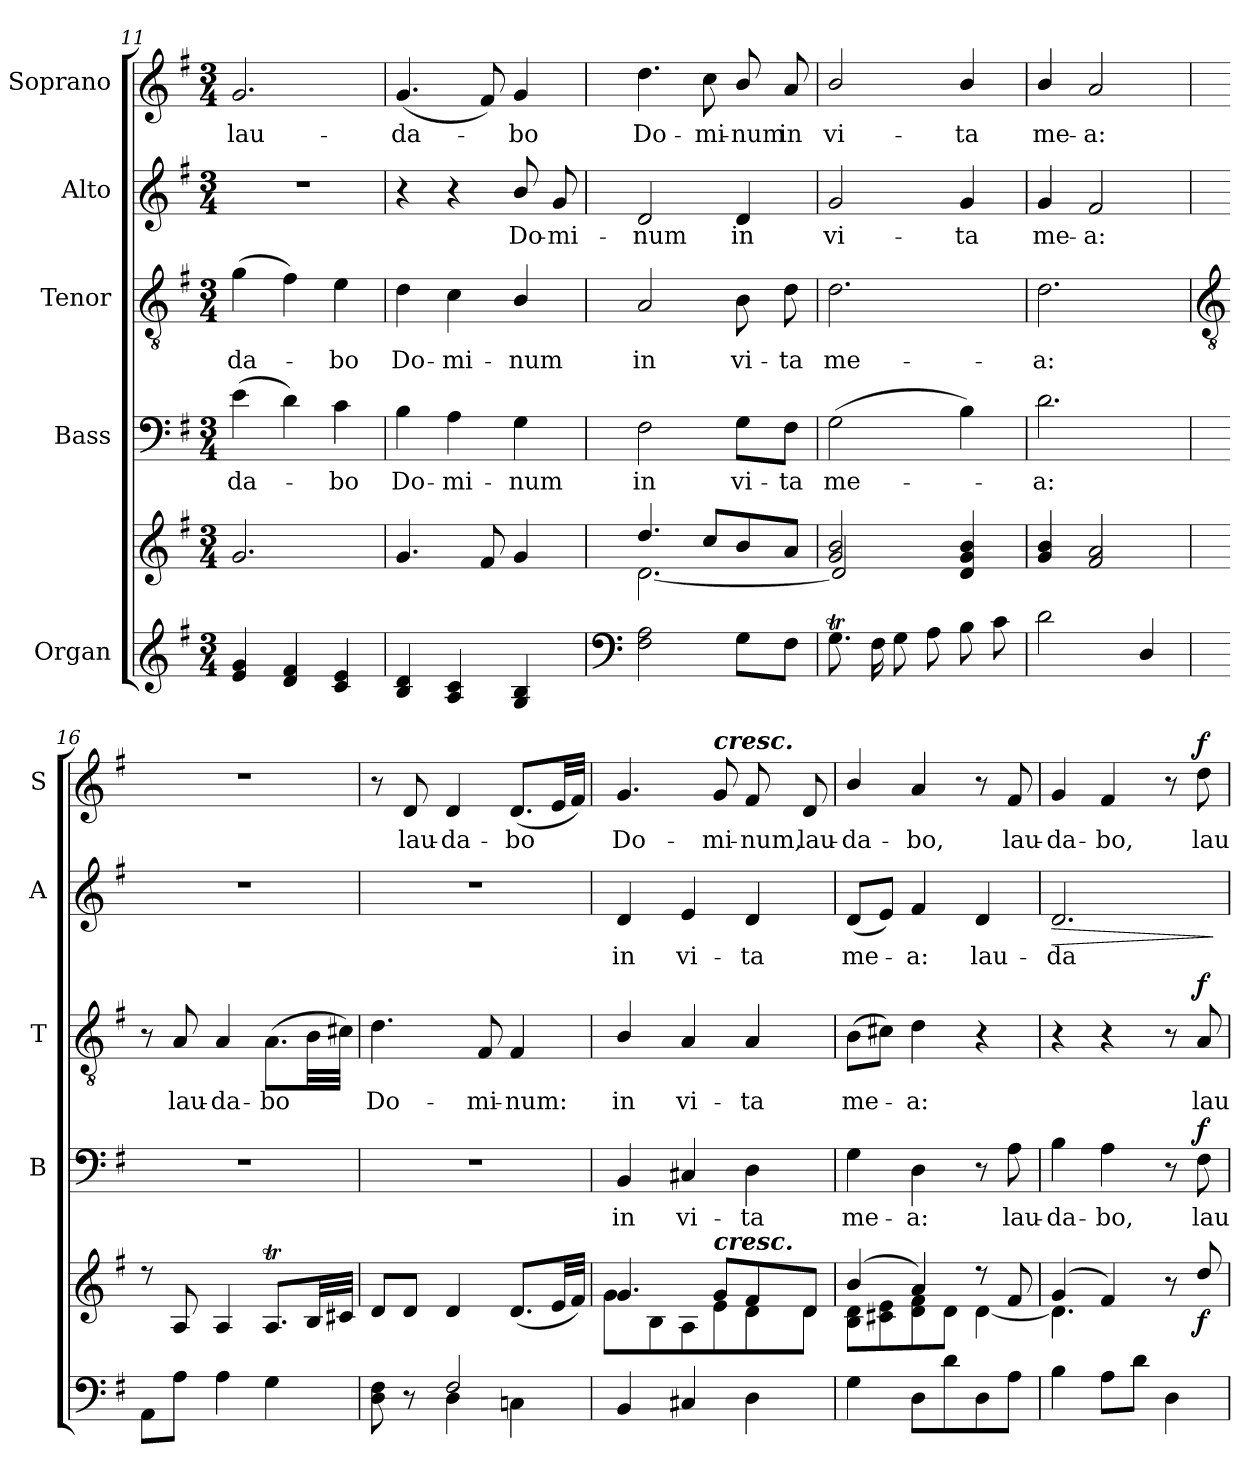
**kern	**kern	**dynam	**kern	**text	**dynam	**kern	**text	**dynam	**kern	**text	**dynam	**kern	**text	**dynam
*part5	*part5	*part5	*part4	*part4	*part4	*part3	*part3	*part3	*part2	*part2	*part2	*part1	*part1	*part1
*staff6	*staff5	*staff5/6	*staff4	*staff4	*staff4	*staff3	*staff3	*staff3	*staff2	*staff2	*staff2	*staff1	*staff1	*staff1
*I"Organ	*	*	*I"Bass	*	*	*I"Tenor	*	*	*I"Alto	*	*	*I"Soprano	*	*
*	*	*	*I'B	*	*	*I'T	*	*	*I'A	*	*	*I'S	*	*
*clefG2	*clefG2	*	*clefF4	*	*	*clefGv2	*	*	*clefG2	*	*	*clefG2	*	*
*k[f#]	*k[f#]	*	*k[f#]	*	*	*k[f#]	*	*	*k[f#]	*	*	*k[f#]	*	*
*G:	*G:	*	*G:	*	*	*G:	*	*	*G:	*	*	*G:	*	*
*M3/4	*M3/4	*	*M3/4	*	*	*M3/4	*	*	*M3/4	*	*	*M3/4	*	*
=11	=11	=11	=11	=11	=11	=11	=11	=11	=11	=11	=11	=11	=11	=11
*	*^	*	*	*	*	*	*	*	*	*	*	*	*	*
!	!	!LO:N:vis=1	!	!	!LO:LY:b	!	!	!LO:LY:b	!	!LO:N:vis=1	!	!	!	!LO:LY:b	!
4e 4g	2.g	2.ryy	.	(>4e	-da-	.	(>4g	-da-	.	2.r	.	.	2.g	lau-	.
4d 4f#	.	.	.	4d)	.	.	4f#)	.	.	.	.	.	.	.	.
!	!	!	!	!	!LO:LY:b	!	!	!LO:LY:b	!	!	!	!	!	!	!
4c 4e	.	.	.	4c	bo	.	4e	bo	.	.	.	.	.	.	.
=12	=12	=12	=12	=12	=12	=12	=12	=12	=12	=12	=12	=12	=12	=12	=12
!	!	!LO:N:vis=1	!	!	!LO:LY:b	!	!	!LO:LY:b	!	!	!	!	!	!LO:LY:b	!
4B 4d	4.g	2.ryy	.	4B	Do-	.	4d	Do-	.	4r	.	.	(<4.g	-da-	.
!	!	!	!	!	!LO:LY:b	!	!	!LO:LY:b	!	!	!	!	!	!	!
4A 4c	.	.	.	4A	-mi-	.	4c	-mi-	.	4r	.	.	.	.	.
.	8f#	.	.	.	.	.	.	.	.	.	.	.	8f#)	.	.
!	!	!	!	!	!LO:LY:b	!	!	!LO:LY:b	!	!	!LO:LY:b	!	!	!LO:LY:b	!
4G 4B	4g	.	.	4G	-num	.	4B/	-num	.	8b/	Do-	.	4g	bo	.
!	!	!	!	!	!	!	!	!	!	!	!LO:LY:b	!	!	!	!
.	.	.	.	.	.	.	.	.	.	8g	-mi-	.	.	.	.
=13	=13	=13	=13	=13	=13	=13	=13	=13	=13	=13	=13	=13	=13	=13	=13
*clefF4	*	*	*	*	*	*	*	*	*	*	*	*	*	*	*
!	!	!	!	!	!LO:LY:b	!	!	!LO:LY:b	!	!	!LO:LY:b	!	!	!LO:LY:b	!
2F# 2A	4.dd/	[2.d\	.	2F#	in	.	2A	in	.	2d	-num	.	4.dd	Do-	.
!	!	!	!	!	!	!	!	!	!	!	!	!	!	!LO:LY:b	!
.	8cc/L	.	.	.	.	.	.	.	.	.	.	.	8cc	-mi-	.
!	!	!	!	!	!LO:LY:b	!	!	!LO:LY:b	!	!	!LO:LY:b	!	!	!LO:LY:b	!
8GL	8b/	.	.	8G\L	vi-	.	8B	vi-	.	4d	in	.	8b/	-num	.
!	!	!	!	!	!LO:LY:b	!	!	!LO:LY:b	!	!	!	!	!	!LO:LY:b	!
8F#J	8a/J	.	.	8F#\J	-ta	.	8d	-ta	.	.	.	.	8a	in	.
=14	=14	=14	=14	=14	=14	=14	=14	=14	=14	=14	=14	=14	=14	=14	=14
!	!	!	!	!	!LO:LY:b	!	!	!LO:LY:b	!	!	!LO:LY:b	!	!	!LO:LY:b	!
8.GTL	2g 2b	2d/]	.	(>2G	me-	.	2.d	me-	.	2g	vi-	.	2b/	vi-	.
16F#L	.	.	.	.	.	.	.	.	.	.	.	.	.	.	.
8G	.	.	.	.	.	.	.	.	.	.	.	.	.	.	.
8A	.	.	.	.	.	.	.	.	.	.	.	.	.	.	.
!	!	!	!	!	!	!	!	!	!	!	!LO:LY:b	!	!	!LO:LY:b	!
8B	4d 4g 4b	4ryy	.	4B)	.	.	.	.	.	4g	-ta	.	4b/	-ta	.
8cJ	.	.	.	.	.	.	.	.	.	.	.	.	.	.	.
*	*v	*v	*	*	*	*	*	*	*	*	*	*	*	*	*
=15	=15	=15	=15	=15	=15	=15	=15	=15	=15	=15	=15	=15	=15	=15
!	!	!	!	!LO:LY:b	!	!	!LO:LY:b	!	!	!LO:LY:b	!	!	!LO:LY:b	!
2d	4g 4b	.	2.d	a:	.	2.d	-a:	.	4g	me-	.	4b/	me-	.
!	!	!	!	!	!	!	!	!	!	!LO:LY:b	!	!	!LO:LY:b	!
.	2f# 2a	.	.	.	.	.	.	.	2f#	-a:	.	2a	-a:	.
4D/	.	.	.	.	.	.	.	.	.	.	.	.	.	.
!!LO:LB:g=z
=16	=16	=16	=16	=16	=16	=16	=16	=16	=16	=16	=16	=16	=16	=16
*	*	*	*	*	*	*clefGv2	*	*	*	*	*	*	*	*
*	*^	*	*	*	*	*	*	*	*	*	*	*	*	*
!	!	!LO:N:vis=1	!	!LO:N:vis=1	!	!	!	!	!	!LO:N:vis=1	!	!	!LO:N:vis=1	!	!
8AAL	8r	2.ryy	.	2.r	.	.	8r	.	.	2.r	.	.	2.r	.	.
!	!	!	!	!	!	!	!	!LO:LY:b	!	!	!	!	!	!	!
8AJ	8A/	.	.	.	.	.	8A	lau-	.	.	.	.	.	.	.
!	!	!	!	!	!	!	!	!LO:LY:b	!	!	!	!	!	!	!
4A	4A/	.	.	.	.	.	4A	-da-	.	.	.	.	.	.	.
!	!	!	!	!	!	!	!	!LO:LY:b	!	!	!	!	!	!	!
4G	8.AT/L	.	.	.	.	.	(>8.AL	-bo	.	.	.	.	.	.	.
.	32B/LL	.	.	.	.	.	32BLL	.	.	.	.	.	.	.	.
.	32c#X/JJJ	.	.	.	.	.	32c#XJJJ)	.	.	.	.	.	.	.	.
=17	=17	=17	=17	=17	=17	=17	=17	=17	=17	=17	=17	=17	=17	=17	=17
*^	*	*	*	*	*	*	*	*	*	*	*	*	*	*	*
!	!	!	!	!	!LO:N:vis=1	!	!	!	!LO:LY:b	!	!LO:N:vis=1	!	!	!	!	!
4ryy	8D 8F#	8d/L	4ryy	.	2.r	.	.	4.d	Do-	.	2.r	.	.	8r	.	.
!	!	!	!	!	!	!	!	!	!	!	!	!	!	!	!LO:LY:b	!
.	8r	8d/J	.	.	.	.	.	.	.	.	.	.	.	8d	lau-	.
!	!	!	!	!	!	!	!	!	!	!	!	!	!	!	!LO:LY:b	!
2F#/	4D	4d/	2ryy	.	.	.	.	.	.	.	.	.	.	4d	-da-	.
!	!	!	!	!	!	!	!	!	!LO:LY:b	!	!	!	!	!	!	!
.	.	.	.	.	.	.	.	8F#	-mi-	.	.	.	.	.	.	.
!	!	!	!	!	!	!	!	!	!LO:LY:b	!	!	!	!	!	!LO:LY:b	!
.	4Cn\	(>8.d/L	.	.	.	.	.	4F#	-num:	.	.	.	.	(<8.dL	-bo	.
.	.	32e/LL	.	.	.	.	.	.	.	.	.	.	.	32eLL	.	.
.	.	32f#/JJJ)	.	.	.	.	.	.	.	.	.	.	.	32f#JJJ)	.	.
*v	*v	*	*	*	*	*	*	*	*	*	*	*	*	*	*	*
=18	=18	=18	=18	=18	=18	=18	=18	=18	=18	=18	=18	=18	=18	=18	=18
!	!	!	!	!	!LO:LY:b	!	!	!LO:LY:b	!	!	!LO:LY:b	!	!	!LO:LY:b	!
4BB	4.g/	8g\L	.	4BB	in	.	4B/	in	.	4d	in	.	4.g	Do-	.
.	.	8B\	.	.	.	.	.	.	.	.	.	.	.	.	.
!	!	!	!	!	!LO:LY:b	!	!	!LO:LY:b	!	!	!LO:LY:b	!	!	!	!
4C#X	.	8A\	.	4C#X	vi-	.	4A	vi-	.	4e	vi-	.	.	.	.
!	!	!	!	!	!	!	!	!	!	!	!	!	!LO:TX:a:Bi:t=cresc.	!	!
!	!LO:TX:a:Bi:t=cresc.	!	!	!	!	!	!	!	!	!	!	!	!	!	!
!	!	!	!	!	!	!	!	!	!	!	!	!	!	!LO:LY:b	!
.	8g/L	8e\	.	.	.	.	.	.	.	.	.	.	8g	-mi-	.
!	!	!	!	!	!LO:LY:b	!	!	!LO:LY:b	!	!	!LO:LY:b	!	!	!LO:LY:b	!
4D	8f#/	8d\	.	4D	-ta	.	4A	-ta	.	4d	-ta	.	8f#	-num,	.
!	!	!	!	!	!	!	!	!	!	!	!	!	!	!LO:LY:b	!
.	8d/J	8d\J	.	.	.	.	.	.	.	.	.	.	8d	lau-	.
=19	=19	=19	=19	=19	=19	=19	=19	=19	=19	=19	=19	=19	=19	=19	=19
!	!	!	!	!	!LO:LY:b	!	!	!LO:LY:b	!	!	!LO:LY:b	!	!	!LO:LY:b	!
4G	(>4b/	8B\ 8d\L	.	4G	me-	.	(>8BL	me-	.	(<8dL	me-	.	4b/	-da-	.
.	.	8c#X\ 8e\	.	.	.	.	8c#XJ)	.	.	8eJ)	.	.	.	.	.
!	!	!	!	!	!LO:LY:b	!	!	!LO:LY:b	!	!	!LO:LY:b	!	!	!LO:LY:b	!
8DL	4a/)	8d\ 8f#\	.	4D	-a:	.	4d	a:	.	4f#	a:	.	4a	-bo,	.
8d	.	8d\J	.	.	.	.	.	.	.	.	.	.	.	.	.
!	!	!	!	!	!	!	!	!	!	!	!LO:LY:b	!	!	!	!
8D	8r	[4d\	.	8r	.	.	4r	.	.	4d	lau-	.	8r	.	.
!	!	!	!	!	!LO:LY:b	!	!	!	!	!	!	!	!	!LO:LY:b	!
8AJ	8f#/	.	.	8A	lau-	.	.	.	.	.	.	.	8f#	lau-	.
=20	=20	=20	=20	=20	=20	=20	=20	=20	=20	=20	=20	=20	=20	=20	=20
!	!	!	!	!	!LO:LY:b	!	!	!	!	!	!LO:LY:b	!LO:HP:b	!	!LO:LY:b	!
4B	(>4g/	4.d\]	.	4B	-da-	.	4r	.	.	2.d	-da-	>	4g	-da-	.
!	!	!	!	!	!LO:LY:b	!	!	!	!	!	!	!	!	!LO:LY:b	!
8AL	4f#/)	.	.	4A	-bo,	.	4r	.	.	.	.	.	4f#	-bo,	.
8dJ	.	4.ryy	.	.	.	.	.	.	.	.	.	.	.	.	.
4D	8r	.	.	8r	.	.	8r	.	.	.	.	.	8r	.	.
!	!	!	!LO:DY:b	!	!LO:LY:b	!LO:DY:b	!	!LO:LY:b	!LO:DY:b	!	!	!	!	!LO:LY:b	!LO:DY:b
.	8dd/	.	f	8F#	lau-	f	8A	lau-	f	.	.	.	8dd	lau-	f
*	*v	*v	*	*	*	*	*	*	*	*	*	*	*	*	*
.	.	.	.	.	.	.	.	.	.	.	]	.	.	.
=	=	=	=	=	=	=	=	=	=	=	=	=	=	=
*-	*-	*-	*-	*-	*-	*-	*-	*-	*-	*-	*-	*-	*-	*-
